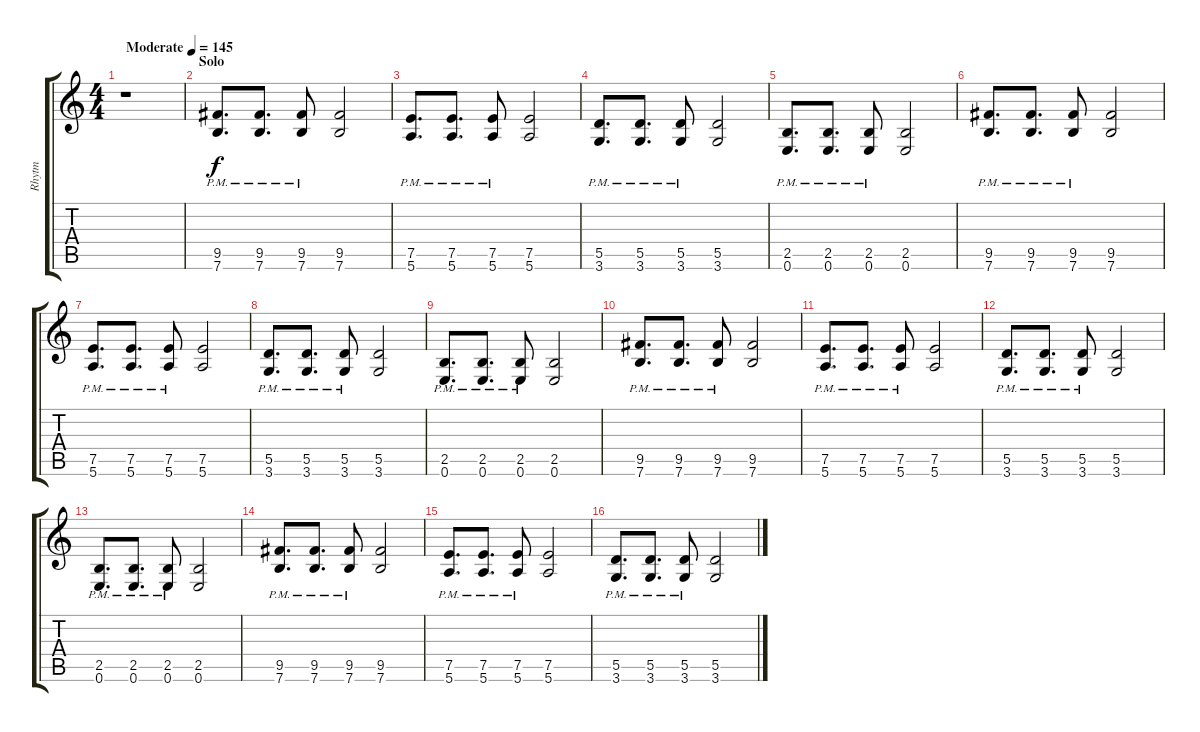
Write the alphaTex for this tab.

\track ("Rhytm" "Rhytm") {instrument distortionguitar}
\staff {score tabs}
\tuning (E4 B3 G3 D3 A2 E2) {hide}
\ts (4 4)
\tempo (145 "Moderate")
\clef g2
\ks c
r.1{dy f instrument distortionguitar} |
\section ("" "Solo")
(9.5{pm} 7.6{pm}).8{d} (9.5{pm} 7.6{pm}).8{d} (9.5{pm} 7.6{pm}).8 (9.5 7.6).2 |
(7.5{pm} 5.6{pm}).8{d} (7.5{pm} 5.6{pm}).8{d} (7.5{pm} 5.6{pm}).8 (7.5 5.6).2 |
(5.5{pm} 3.6{pm}).8{d} (5.5{pm} 3.6{pm}).8{d} (5.5{pm} 3.6{pm}).8 (5.5 3.6).2 |
(2.5{pm} 0.6{pm}).8{d} (2.5{pm} 0.6{pm}).8{d} (2.5{pm} 0.6{pm}).8 (2.5 0.6).2 |
(9.5{pm} 7.6{pm}).8{d} (9.5{pm} 7.6{pm}).8{d} (9.5{pm} 7.6{pm}).8 (9.5 7.6).2 |
(7.5{pm} 5.6{pm}).8{d} (7.5{pm} 5.6{pm}).8{d} (7.5{pm} 5.6{pm}).8 (7.5 5.6).2 |
(5.5{pm} 3.6{pm}).8{d} (5.5{pm} 3.6{pm}).8{d} (5.5{pm} 3.6{pm}).8 (5.5 3.6).2 |
(2.5{pm} 0.6{pm}).8{d} (2.5{pm} 0.6{pm}).8{d} (2.5{pm} 0.6{pm}).8 (2.5 0.6).2 |
(9.5{pm} 7.6{pm}).8{d} (9.5{pm} 7.6{pm}).8{d} (9.5{pm} 7.6{pm}).8 (9.5 7.6).2 |
(7.5{pm} 5.6{pm}).8{d} (7.5{pm} 5.6{pm}).8{d} (7.5{pm} 5.6{pm}).8 (7.5 5.6).2 |
(5.5{pm} 3.6{pm}).8{d} (5.5{pm} 3.6{pm}).8{d} (5.5{pm} 3.6{pm}).8 (5.5 3.6).2 |
(2.5{pm} 0.6{pm}).8{d} (2.5{pm} 0.6{pm}).8{d} (2.5{pm} 0.6{pm}).8 (2.5 0.6).2 |
(9.5{pm} 7.6{pm}).8{d} (9.5{pm} 7.6{pm}).8{d} (9.5{pm} 7.6{pm}).8 (9.5 7.6).2 |
(7.5{pm} 5.6{pm}).8{d} (7.5{pm} 5.6{pm}).8{d} (7.5{pm} 5.6{pm}).8 (7.5 5.6).2 |
(5.5{pm} 3.6{pm}).8{d} (5.5{pm} 3.6{pm}).8{d} (5.5{pm} 3.6{pm}).8 (5.5 3.6).2
